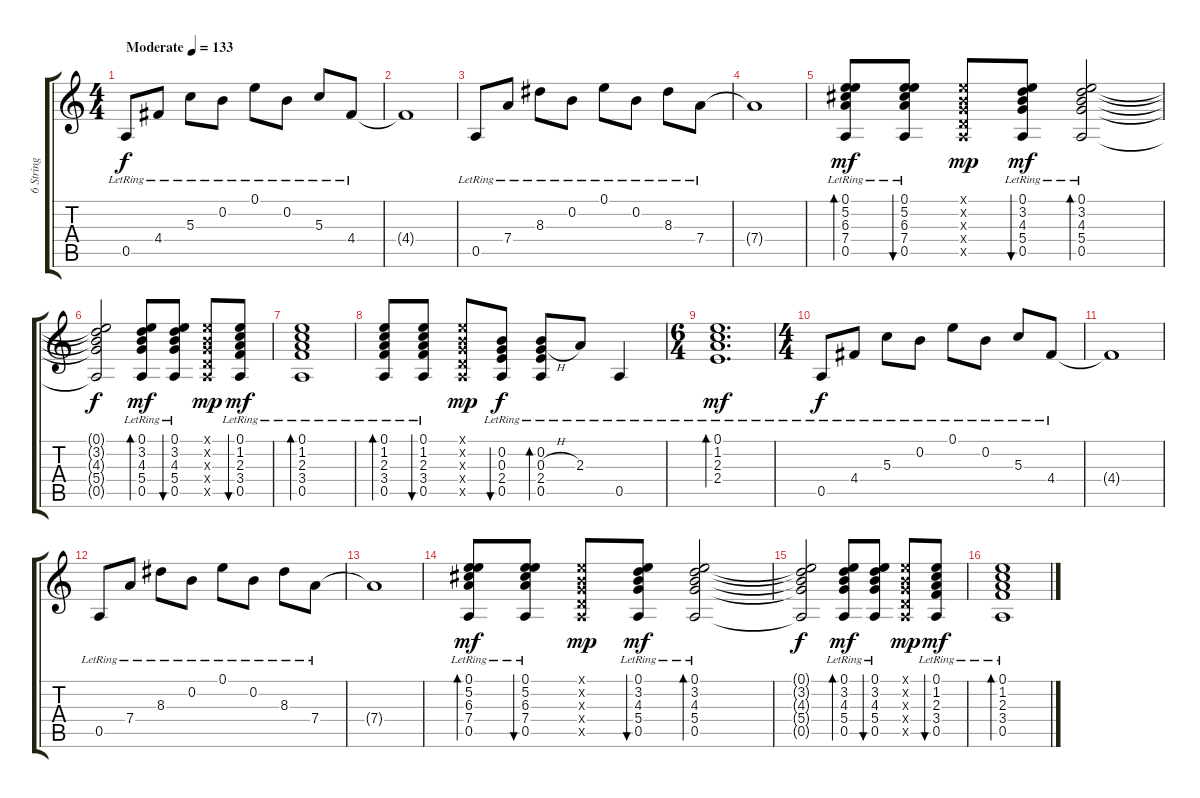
\track ("6 String" "6 String") {instrument acousticguitarsteel}
\staff {score tabs}
\tuning (E4 B3 G3 D3 A2 E2) {hide}
\ts (4 4)
\tempo (133 "Moderate")
\clef g2
\ks c
0.5{lr}.8{dy f instrument acousticguitarsteel} 4.4{lr}.8 5.3{lr}.8 0.2{lr}.8 0.1{lr}.8 0.2{lr}.8 5.3{lr}.8 4.4{lr}.8 |
4.4{t}.1 |
0.5{lr}.8 7.4{lr}.8 8.3{lr}.8 0.2{lr}.8 0.1{lr}.8 0.2{lr}.8 8.3{lr}.8 7.4{lr}.8 |
7.4{t}.1 |
(0.1{lr} 5.2{lr} 6.3{lr} 7.4{lr} 0.5{lr}).8{bd 60 dy mf} (0.1{lr} 5.2{lr} 6.3{lr} 7.4{lr} 0.5{lr}).8{bu 60} (0.1{x} 0.2{x} 0.3{x} 0.4{x} 0.5{x}).8{dy mp} (0.1{lr} 3.2{lr} 4.3{lr} 5.4{lr} 0.5{lr}).8{bu 60 dy mf} (0.1{lr} 3.2{lr} 4.3{lr} 5.4{lr} 0.5{lr}).2{bd 60} |
(0.1{t} 3.2{t} 4.3{t} 5.4{t} 0.5{t}).2{dy f} (0.1{lr} 3.2{lr} 4.3{lr} 5.4{lr} 0.5{lr}).8{bd 60 dy mf} (0.1{lr} 3.2{lr} 4.3{lr} 5.4{lr} 0.5{lr}).8{bu 60} (0.1{x} 0.2{x} 0.3{x} 0.4{x} 0.5{x}).8{dy mp} (0.1{lr} 1.2{lr} 2.3{lr} 3.4{lr} 0.5{lr}).8{bu 60 dy mf} |
(0.1{lr} 1.2{lr} 2.3{lr} 3.4{lr} 0.5{lr}).1{bd 60} |
(0.1{lr} 1.2{lr} 2.3{lr} 3.4{lr} 0.5{lr}).8{bd 60} (0.1{lr} 1.2{lr} 2.3{lr} 3.4{lr} 0.5{lr}).8{bu 60} (0.1{x} 0.2{x} 0.3{x} 0.4{x} 0.5{x}).8{dy mp} (0.2{lr} 0.3{lr} 2.4{lr} 0.5{lr}).8{bu 60 dy f} (0.2{lr} 0.3{h lr} 2.4{lr} 0.5{lr}).8{bd 60} 2.3{lr}.8 0.5{lr}.4 |
\ts (6 4)
(0.1{lr} 1.2{lr} 2.3{lr} 2.4{lr}).1{d bd 60 dy mf} |
\ts (4 4)
0.5{lr}.8{dy f} 4.4{lr}.8 5.3{lr}.8 0.2{lr}.8 0.1{lr}.8 0.2{lr}.8 5.3{lr}.8 4.4{lr}.8 |
4.4{t}.1 |
0.5{lr}.8 7.4{lr}.8 8.3{lr}.8 0.2{lr}.8 0.1{lr}.8 0.2{lr}.8 8.3{lr}.8 7.4{lr}.8 |
7.4{t}.1 |
(0.1{lr} 5.2{lr} 6.3{lr} 7.4{lr} 0.5{lr}).8{bd 60 dy mf} (0.1{lr} 5.2{lr} 6.3{lr} 7.4{lr} 0.5{lr}).8{bu 60} (0.1{x} 0.2{x} 0.3{x} 0.4{x} 0.5{x}).8{dy mp} (0.1{lr} 3.2{lr} 4.3{lr} 5.4{lr} 0.5{lr}).8{bu 60 dy mf} (0.1{lr} 3.2{lr} 4.3{lr} 5.4{lr} 0.5{lr}).2{bd 60} |
(0.1{t} 3.2{t} 4.3{t} 5.4{t} 0.5{t}).2{dy f} (0.1{lr} 3.2{lr} 4.3{lr} 5.4{lr} 0.5{lr}).8{bd 60 dy mf} (0.1{lr} 3.2{lr} 4.3{lr} 5.4{lr} 0.5{lr}).8{bu 60} (0.1{x} 0.2{x} 0.3{x} 0.4{x} 0.5{x}).8{dy mp} (0.1{lr} 1.2{lr} 2.3{lr} 3.4{lr} 0.5{lr}).8{bu 60 dy mf} |
(0.1{lr} 1.2{lr} 2.3{lr} 3.4{lr} 0.5{lr}).1{bd 60}
